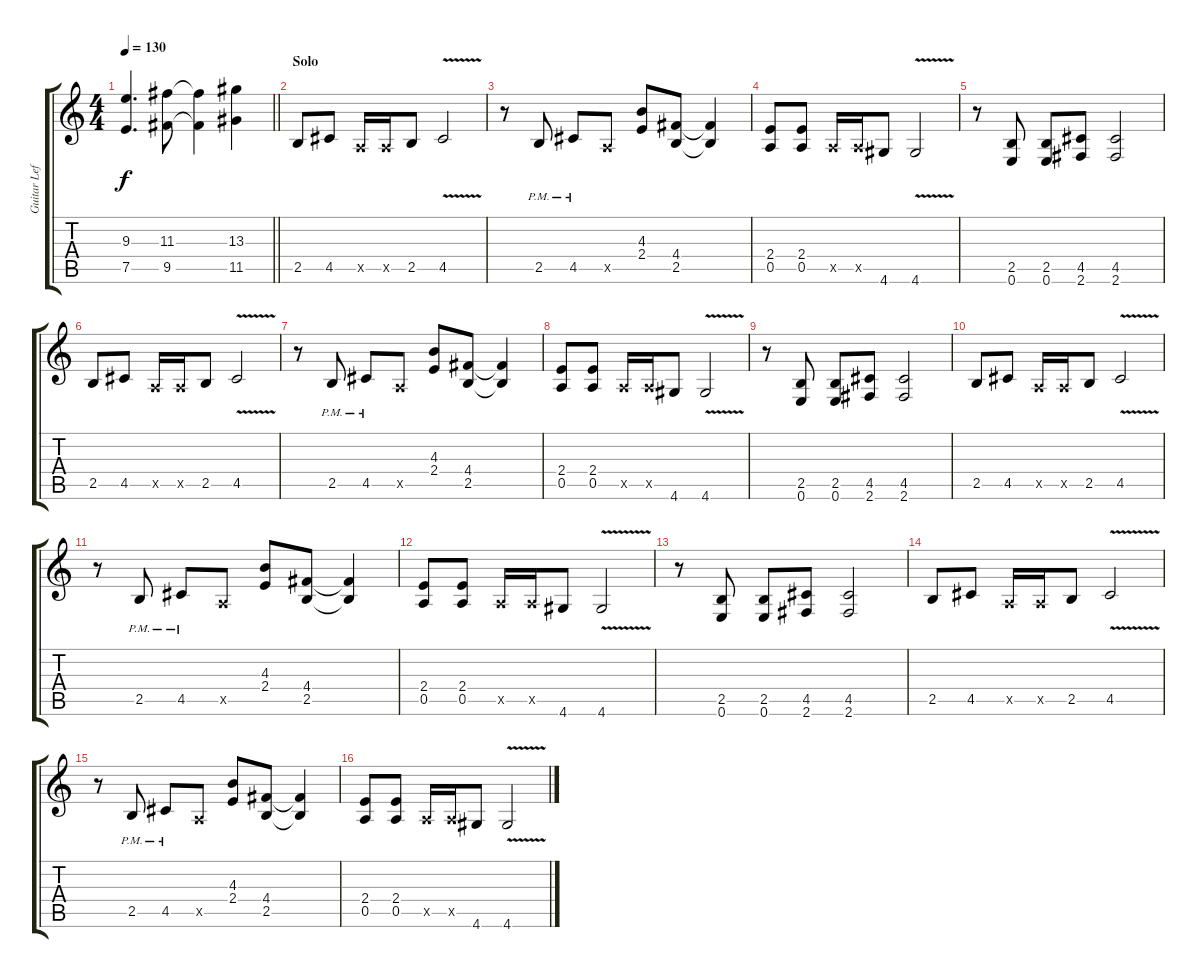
\track ("Guitar Left" "Guitar Lef") {instrument overdrivenguitar}
\staff {score tabs}
\tuning (E4 B3 G3 D3 A2 E2) {hide}
\ts (4 4)
\tempo 130
\clef g2
\barLineRight lightlight
\ks c
(9.3 7.5).4{d dy f} (11.3 9.5).8 (11.3{t} 9.5{t}).4 (13.3 11.5).4 |
\section ("" "Solo")
2.5.8 4.5.8 0.5{x}.16 0.5{x}.16 2.5.8 4.5{v}.2 |
r.8 2.5{pm}.8 4.5{pm}.8 0.5{x}.8 (4.3 2.4).8 (4.4 2.5).8 (4.4{t} 2.5{t}).4 |
(2.4 0.5).8 (2.4 0.5).8 0.5{x}.16 0.5{x}.16 4.6.8 4.6{v}.2 |
r.8 (2.5 0.6).8 (2.5 0.6).8 (4.5 2.6).8 (4.5 2.6).2 |
2.5.8 4.5.8 0.5{x}.16 0.5{x}.16 2.5.8 4.5{v}.2 |
r.8 2.5{pm}.8 4.5{pm}.8 0.5{x}.8 (4.3 2.4).8 (4.4 2.5).8 (4.4{t} 2.5{t}).4 |
(2.4 0.5).8 (2.4 0.5).8 0.5{x}.16 0.5{x}.16 4.6.8 4.6{v}.2 |
r.8 (2.5 0.6).8 (2.5 0.6).8 (4.5 2.6).8 (4.5 2.6).2 |
2.5.8 4.5.8 0.5{x}.16 0.5{x}.16 2.5.8 4.5{v}.2 |
r.8 2.5{pm}.8 4.5{pm}.8 0.5{x}.8 (4.3 2.4).8 (4.4 2.5).8 (4.4{t} 2.5{t}).4 |
(2.4 0.5).8 (2.4 0.5).8 0.5{x}.16 0.5{x}.16 4.6.8 4.6{v}.2 |
r.8 (2.5 0.6).8 (2.5 0.6).8 (4.5 2.6).8 (4.5 2.6).2 |
2.5.8 4.5.8 0.5{x}.16 0.5{x}.16 2.5.8 4.5{v}.2 |
r.8 2.5{pm}.8 4.5{pm}.8 0.5{x}.8 (4.3 2.4).8 (4.4 2.5).8 (4.4{t} 2.5{t}).4 |
(2.4 0.5).8 (2.4 0.5).8 0.5{x}.16 0.5{x}.16 4.6.8 4.6{v}.2
